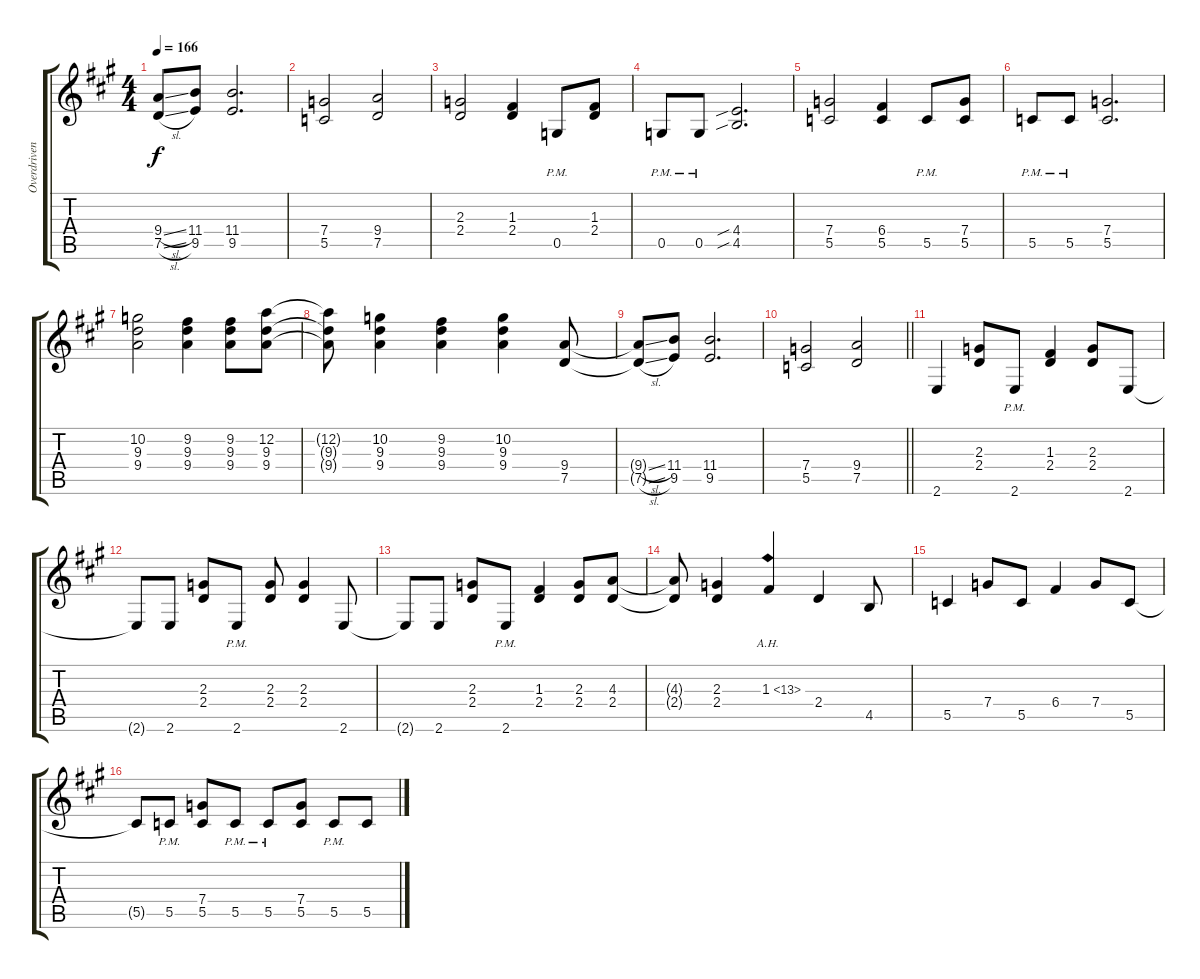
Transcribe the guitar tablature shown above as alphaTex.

\track ("Overdriven" "Overdriven") {instrument overdrivenguitar}
\staff {score tabs}
\tuning (D4 A3 F3 C3 G2 D2) {hide}
\ts (4 4)
\tempo 166
\clef g2
\ks a
(9.4{sl t} 7.5{sl t}).8{dy f} (11.4 9.5).8 (11.4 9.5).2{d} |
(7.4 5.5).2 (9.4 7.5).2 |
(2.3 2.4).2 (1.3 2.4).4 0.5{pm}.8 (1.3 2.4).8 |
0.5{pm}.8 0.5{pm}.8 (4.4{sib} 4.5{sib}).2{d} |
(7.4 5.5).2 (6.4 5.5).4 5.5{pm}.8 (7.4 5.5).8 |
5.5{pm}.8 5.5{pm}.8 (7.4 5.5).2{d} |
(10.2 9.3 9.4).2 (9.2 9.3 9.4).4 (9.2 9.3 9.4).8 (12.2 9.3 9.4).8 |
(12.2{t} 9.3{t} 9.4{t}).8 (10.2 9.3 9.4).4 (9.2 9.3 9.4).4 (10.2 9.3 9.4).4 (9.4 7.5).8 |
(9.4{sl t} 7.5{sl t}).8 (11.4 9.5).8 (11.4 9.5).2{d} |
\barLineRight lightlight
(7.4 5.5).2 (9.4 7.5).2 |
\section ("" " ")
2.6.4 (2.3 2.4).8 2.6{pm}.8 (1.3 2.4).4 (2.3 2.4).8 2.6.8 |
2.6{t}.8 2.6.8 (2.3 2.4).8 2.6{pm}.8 (2.3 2.4).8 (2.3 2.4).4 2.6.8 |
2.6{t}.8 2.6.8 (2.3 2.4).8 2.6{pm}.8 (1.3 2.4).4 (2.3 2.4).8 (4.3 2.4).8 |
(4.3{t} 2.4{t}).8 (2.3 2.4).4 1.3{ah 12}.4 2.4.4 4.5.8 |
5.5.4 7.4.8 5.5.8 6.4.4 7.4.8 5.5.8 |
5.5{t}.8 5.5{pm}.8 (7.4 5.5).8 5.5{pm}.8 5.5{pm}.8 (7.4 5.5).8 5.5{pm}.8 5.5.8
